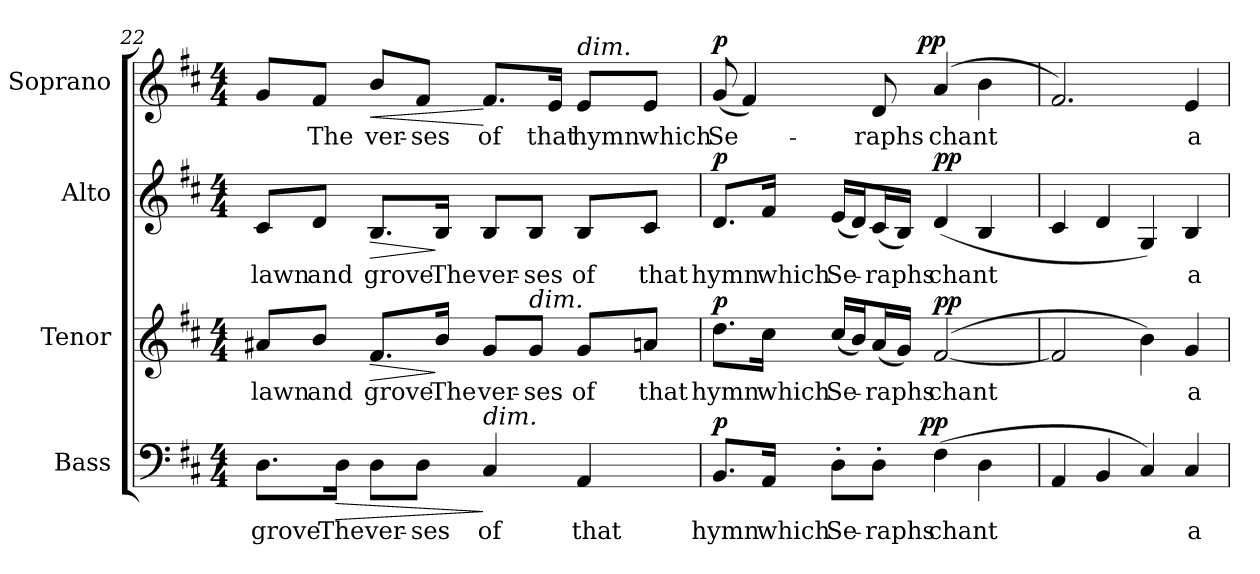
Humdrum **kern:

**kern	**text	**dynam	**kern	**text	**dynam	**kern	**text	**dynam	**kern	**text	**dynam
*part4	*part4	*part4	*part3	*part3	*part3	*part2	*part2	*part2	*part1	*part1	*part1
*staff4	*staff4	*staff4	*staff3	*staff3	*staff3	*staff2	*staff2	*staff2	*staff1	*staff1	*staff1
*I"Bass	*	*	*I"Tenor	*	*	*I"Alto	*	*	*I"Soprano	*	*
!!LO:LB:g=z
*clefF4	*	*	*clefG2	*	*	*clefG2	*	*	*clefG2	*	*
*	*	*	*ITrd7c12	*	*	*	*	*	*	*	*
*k[f#c#]	*	*	*k[f#c#]	*	*	*k[f#c#]	*	*	*k[f#c#]	*	*
*D:	*	*	*D:	*	*	*D:	*	*	*D:	*	*
*M4/4	*	*	*M4/4	*	*	*M4/4	*	*	*M4/4	*	*
=22	=22	=22	=22	=22	=22	=22	=22	=22	=22	=22	=22
!	!LO:LY:b:color=#000000	!	!	!	!	!	!	!	!	!	!
!	!	!	!	!LO:LY:b:color=#000000	!	!	!	!	!	!	!
!	!	!	!	!	!	!	!LO:LY:b:color=#000000	!	!	!	!
8.Di\L	grove	.	8A#Xi/L	lawn	.	8c#i/L	lawn	.	8gi/L	.	.
!	!	!	!	!LO:LY:b:color=#000000	!	!	!	!	!	!	!
!	!	!	!	!	!	!	!LO:LY:b:color=#000000	!	!	!	!
!	!	!	!	!	!	!	!	!	!	!LO:LY:b:color=#000000	!
.	.	.	8Bi/J	and	.	8di/J	and	.	8f#i/J	The	.
!	!LO:LY:b:color=#000000	!LO:HP:b	!	!	!	!	!	!	!	!	!
16Di\Jk	The	>	.	.	.	.	.	.	.	.	.
!	!LO:LY:b:color=#000000	!	!	!	!	!	!	!	!	!	!
!	!	!	!	!LO:LY:b:color=#000000	!LO:HP:b	!	!	!	!	!	!
!	!	!	!	!	!	!	!LO:LY:b:color=#000000	!LO:HP:b	!	!	!
!	!	!	!	!	!	!	!	!	!	!LO:LY:b:color=#000000	!LO:HP:b
8Di\L	ver-	.	8.F#i/L	grove	>	8.Bi/L	grove	>	8bi/L	ver-	<
!	!LO:LY:b:color=#000000	!	!	!	!	!	!	!	!	!	!
!	!	!	!	!	!	!	!	!	!	!LO:LY:b:color=#000000	!
8Di\J	-ses	.	.	.	.	.	.	.	8f#i/J	-ses	.
!	!	!	!	!LO:LY:b:color=#000000	!	!	!	!	!	!	!
!	!	!	!	!	!	!	!LO:LY:b:color=#000000	!	!	!	!
.	.	.	16Bi/Jk	The	]	16Bi/Jk	The	]	.	.	.
!	!LO:LY:b:color=#000000	!	!	!	!	!	!	!	!	!	!
!	!	!	!	!LO:LY:b:color=#000000	!	!	!	!	!	!	!
!	!	!	!	!	!	!	!LO:LY:b:color=#000000	!	!	!	!
!LO:TX:a:i:t=dim.	!	!	!	!	!	!	!	!	!	!	!
!	!	!	!	!	!	!	!	!	!	!LO:LY:b:color=#000000	!
4C#i/	of	]	8Gi/L	ver-	.	8Bi/L	ver-	.	8.f#i/L	of	[
!	!	!	!	!LO:LY:b:color=#000000	!	!	!	!	!	!	!
!	!	!	!LO:TX:a:i:t=dim.	!	!	!	!	!	!	!	!
!	!	!	!	!	!	!	!LO:LY:b:color=#000000	!	!	!	!
.	.	.	8Gi/J	-ses	.	8Bi/J	-ses	.	.	.	.
!	!	!	!	!	!	!	!	!	!	!LO:LY:b:color=#000000	!
.	.	.	.	.	.	.	.	.	16ei/Jk	that	.
!	!LO:LY:b:color=#000000	!	!	!	!	!	!	!	!	!	!
!	!	!	!	!LO:LY:b:color=#000000	!	!	!	!	!	!	!
!	!	!	!	!	!	!	!LO:LY:b:color=#000000	!	!	!	!
!	!	!	!	!	!	!	!	!	!LO:TX:a:i:t=dim.	!	!
!	!	!	!	!	!	!	!	!	!	!LO:LY:b:color=#000000	!
4AAi/	that	.	8Gi/L	of	.	8Bi/L	of	.	8ei/L	hymn	.
!	!	!	!	!LO:LY:b:color=#000000	!	!	!	!	!	!	!
!	!	!	!	!	!	!	!LO:LY:b:color=#000000	!	!	!	!
!	!	!	!	!	!	!	!	!	!	!LO:LY:b:color=#000000	!
.	.	.	8Ani/J	that	.	8c#i/J	that	.	8ei/J	which	.
=23	=23	=23	=23	=23	=23	=23	=23	=23	=23	=23	=23
!	!LO:LY:b:color=#000000	!	!	!	!	!	!	!	!	!	!
!	!	!	!	!LO:LY:b:color=#000000	!	!	!	!	!	!	!
!	!	!	!	!	!	!	!LO:LY:b:color=#000000	!	!	!	!
!	!	!	!	!	!	!	!	!	!	!LO:LY:b:color=#000000	!
*^	*	*	*	*	*	*	*	*	*^	*	*
8.BBi/L	4ryy	hymn	p	8.di\L	hymn	p	8.di/L	hymn	p	(8gi/	4ryy	Se-	p
.	.	.	.	.	.	.	.	.	.	4f#i/)	.	.	.
!	!	!LO:LY:b:color=#000000	!	!	!	!	!	!	!	!	!	!	!
!	!	!	!	!	!LO:LY:b:color=#000000	!	!	!	!	!	!	!	!
!	!	!	!	!	!	!	!	!LO:LY:b:color=#000000	!	!	!	!	!
16AAi/Jk	.	which	.	16c#i\Jk	which	.	16f#i/Jk	which	.	.	.	.	.
!	!	!LO:LY:b:color=#000000	!	!	!	!	!	!	!	!	!	!	!
!	!	!	!	!	!LO:LY:b:color=#000000	!	!	!	!	!	!	!	!
!	!	!	!	!	!	!	!	!LO:LY:b:color=#000000	!	!	!	!	!
8D'i\L	8ryy	Se-	.	(16c#i/LL	Se-	.	(16ei/LL	Se-	.	.	8ryy	.	.
.	.	.	.	16Bi/J)	.	.	16di/J)	.	.	.	.	.	.
!	!	!LO:LY:b:color=#000000	!	!	!	!	!	!	!	!	!	!	!
!	!	!	!	!	!LO:LY:b:color=#000000	!	!	!	!	!	!	!	!
!	!	!	!	!	!	!	!	!LO:LY:b:color=#000000	!	!	!	!	!
!	!	!	!	!	!	!	!	!	!	!	!	!LO:LY:b:color=#000000	!
8D'i\J	16ryy	-raphs	.	(16Ai/L	-raphs	.	(16c#i/L	-raphs	.	8di/	16ryy	-raphs	.
.	32ryy	.	.	16Gi/JJ)	.	.	16Bi/JJ)	.	.	.	32ryy	.	.
.	256..ryy	.	.	.	.	.	.	.	.	.	256ryy	.	.
.	.	.	.	.	.	.	.	.	.	.	1024ryy	.	.
.	.	.	.	.	.	.	.	.	.	.	2ryy	.	pp
.	2ryy	.	pp	.	.	.	.	.	.	.	.	.	.
!	!	!LO:LY:b:color=#000000	!	!	!	!	!	!	!	!	!	!	!
!	!	!	!	!	!LO:LY:b:color=#000000	!	!	!	!	!	!	!	!
!	!	!	!	!	!	!	!	!LO:LY:b:color=#000000	!	!	!	!	!
!	!	!	!	!	!	!	!	!	!	!	!	!LO:LY:b:color=#000000	!
(4F#i\	.	chant	.	([2F#i/	chant	pp	(4di/	chant	pp	(4ai/	.	chant	.
4Di\	.	.	.	.	.	.	4Bi/	.	.	4bi\	.	.	.
.	.	.	.	.	.	.	.	.	.	.	64ryy	.	.
.	64ryy	.	.	.	.	.	.	.	.	.	.	.	.
.	.	.	.	.	.	.	.	.	.	.	128ryy	.	.
.	128ryy	.	.	.	.	.	.	.	.	.	.	.	.
.	.	.	.	.	.	.	.	.	.	.	512.ryy	.	.
.	1024ryy	.	.	.	.	.	.	.	.	.	.	.	.
*v	*v	*	*	*	*	*	*	*	*	*v	*v	*	*
=24	=24	=24	=24	=24	=24	=24	=24	=24	=24	=24	=24
4AAi/	.	.	2F#i/]	.	.	4c#i/	.	.	2.f#i/)	.	.
4BBi/	.	.	.	.	.	4di/	.	.	.	.	.
4C#i/)	.	.	4Bi\)	.	.	4Gi/)	.	.	.	.	.
!	!LO:LY:b:color=#000000	!	!	!	!	!	!	!	!	!	!
!	!	!	!	!LO:LY:b:color=#000000	!	!	!	!	!	!	!
!	!	!	!	!	!	!	!LO:LY:b:color=#000000	!	!	!	!
!	!	!	!	!	!	!	!	!	!	!LO:LY:b:color=#000000	!
4C#i/	a-	.	4Gi/	a-	.	4Bi/	a-	.	4ei/	a-	.
=	=	=	=	=	=	=	=	=	=	=	=
*-	*-	*-	*-	*-	*-	*-	*-	*-	*-	*-	*-
